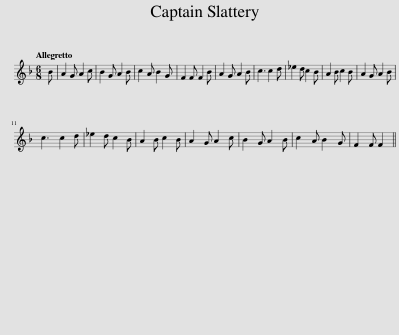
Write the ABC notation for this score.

X:1
L:1/8
Q:1/4=112
M:6/8
I:linebreak $
K:F
V:1 treble
V:1
 B | A2 G A2 c | B2 G A2 B | c2 A B2 G | F2 F F2 B | %5
 A2 G A2 B | c3 c2 d | _e2 d c2 B | A2 B c2 B | A2 G A2 B |$ %10
 c3 c2 d | _e2 d c2 B | A2 B c2 B | A2 G A2 c | B2 G A2 B | %15
 c2 A B2 G | F2 F F2 || %17
